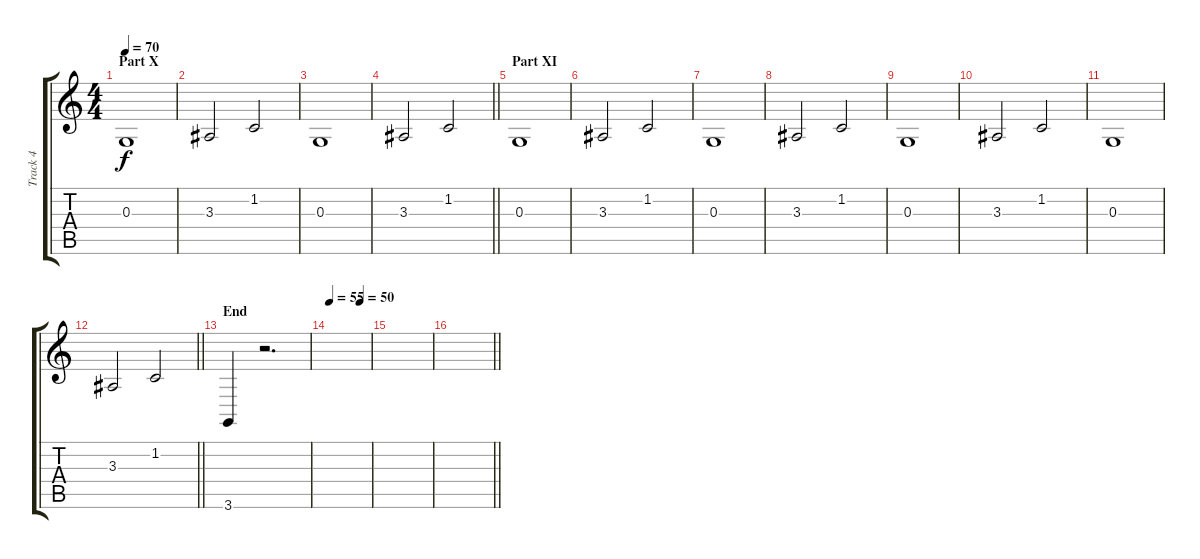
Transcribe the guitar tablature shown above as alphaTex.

\track ("Track 4" "Track 4") {instrument cello}
\staff {score tabs}
\tuning (E4 B3 G3 D3 A2 E2) {hide}
\ts (4 4)
\section ("" "Part X")
\tempo 70
\clef g2
\ks c
0.3.1{dy f} |
3.3.2 1.2.2 |
0.3.1 |
\barLineRight lightlight
3.3.2 1.2.2 |
\section ("" "Part XI")
0.3.1 |
3.3.2 1.2.2 |
0.3.1 |
3.3.2 1.2.2 |
0.3.1 |
3.3.2 1.2.2 |
0.3.1 |
\barLineRight lightlight
3.3.2 1.2.2 |
\section ("" "End")
3.6.4 r.2{d} |
\tempo 55
\tempo (50 0.75)
|
|
\barLineRight lightlight
